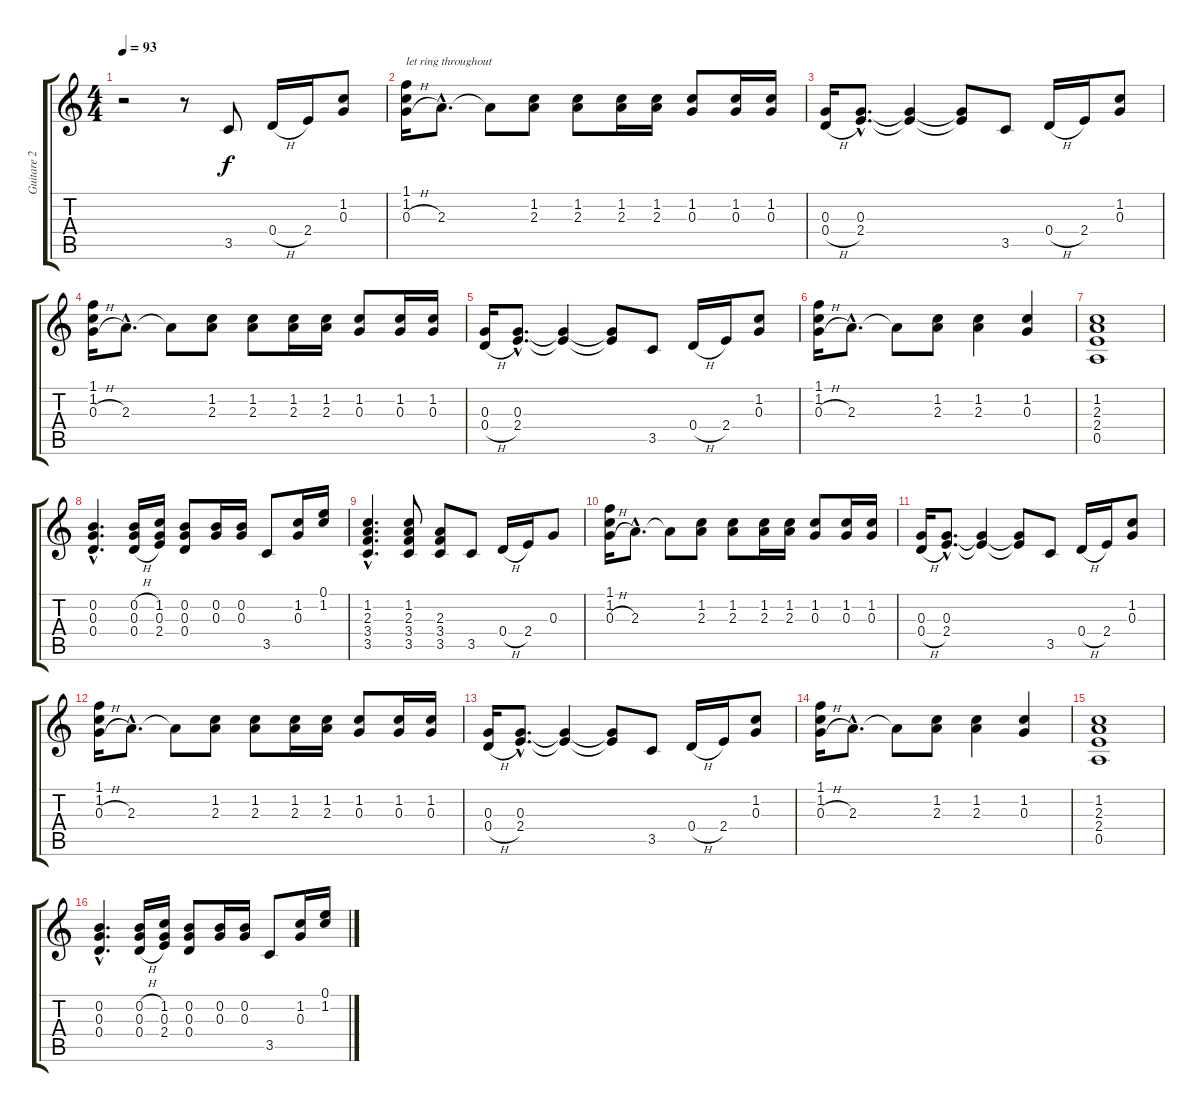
\track ("Guitare 2" "Guitare 2") {instrument acousticguitarnylon}
\staff {score tabs}
\tuning (E4 B3 G3 D3 A2 E2) {hide}
\ts (4 4)
\tempo 93
\clef g2
\ks c
r.2{dy f instrument acousticguitarnylon} r.8 3.5.8 0.4{h}.16 2.4.16 (1.2 0.3).8 |
(1.1 1.2 0.3{h}).16{txt "let ring throughout"} 2.3{hac}.8{d} 2.3{t}.8 (1.2 2.3).8 (1.2 2.3).8 (1.2 2.3).16 (1.2 2.3).16 (1.2 0.3).8 (1.2 0.3).16 (1.2 0.3).16 |
(0.3 0.4{h}).16 (0.3{hac} 2.4{hac}).8{d} (0.3{t} 2.4{t}).4 (0.3{t} 2.4{t}).8 3.5.8 0.4{h}.16 2.4.16 (1.2 0.3).8 |
(1.1 1.2 0.3{h}).16 2.3{hac}.8{d} 2.3{t}.8 (1.2 2.3).8 (1.2 2.3).8 (1.2 2.3).16 (1.2 2.3).16 (1.2 0.3).8 (1.2 0.3).16 (1.2 0.3).16 |
(0.3 0.4{h}).16 (0.3{hac} 2.4{hac}).8{d} (0.3{t} 2.4{t}).4 (0.3{t} 2.4{t}).8 3.5.8 0.4{h}.16 2.4.16 (1.2 0.3).8 |
(1.1 1.2 0.3{h}).16 2.3{hac}.8{d} 2.3{t}.8 (1.2 2.3).8 (1.2 2.3).4 (1.2 0.3).4 |
(1.2 2.3 2.4 0.5).1 |
(0.2{hac} 0.3{hac} 0.4{hac}).4{d} (0.2{h} 0.3 0.4{h}).16 (1.2 0.3 2.4).16 (0.2 0.3 0.4).8 (0.2 0.3).16 (0.2 0.3).16 3.5.8 (1.2 0.3).16 (0.1 1.2).16 |
(1.2{hac} 2.3{hac} 3.4{hac} 3.5{hac}).4{d} (1.2 2.3 3.4 3.5).8 (2.3 3.4 3.5).8 3.5.8 0.4{h}.16 2.4.16 0.3.8 |
(1.1 1.2 0.3{h}).16 2.3{hac}.8{d} 2.3{t}.8 (1.2 2.3).8 (1.2 2.3).8 (1.2 2.3).16 (1.2 2.3).16 (1.2 0.3).8 (1.2 0.3).16 (1.2 0.3).16 |
(0.3 0.4{h}).16 (0.3{hac} 2.4{hac}).8{d} (0.3{t} 2.4{t}).4 (0.3{t} 2.4{t}).8 3.5.8 0.4{h}.16 2.4.16 (1.2 0.3).8 |
(1.1 1.2 0.3{h}).16 2.3{hac}.8{d} 2.3{t}.8 (1.2 2.3).8 (1.2 2.3).8 (1.2 2.3).16 (1.2 2.3).16 (1.2 0.3).8 (1.2 0.3).16 (1.2 0.3).16 |
(0.3 0.4{h}).16 (0.3{hac} 2.4{hac}).8{d} (0.3{t} 2.4{t}).4 (0.3{t} 2.4{t}).8 3.5.8 0.4{h}.16 2.4.16 (1.2 0.3).8 |
(1.1 1.2 0.3{h}).16 2.3{hac}.8{d} 2.3{t}.8 (1.2 2.3).8 (1.2 2.3).4 (1.2 0.3).4 |
(1.2 2.3 2.4 0.5).1 |
(0.2{hac} 0.3{hac} 0.4{hac}).4{d} (0.2{h} 0.3 0.4{h}).16 (1.2 0.3 2.4).16 (0.2 0.3 0.4).8 (0.2 0.3).16 (0.2 0.3).16 3.5.8 (1.2 0.3).16 (0.1 1.2).16
